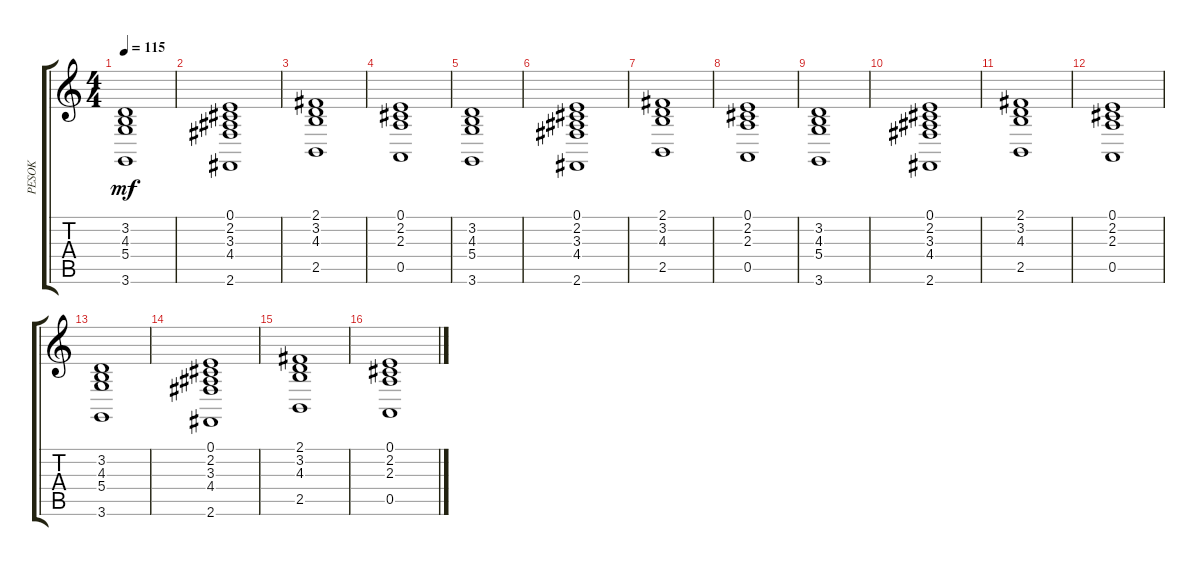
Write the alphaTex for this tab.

\track ("PESOK" "PESOK") {instrument stringensemble1}
\staff {score tabs}
\tuning (E4 B3 G3 D3 A2 E2) {hide}
\ts (4 4)
\tempo 115
\clef g2
\ks c
(3.2 4.3 5.4 3.6).1{dy mf} |
(0.1 2.2 3.3 4.4 2.6).1 |
(2.1 3.2 4.3 2.5).1 |
(0.1 2.2 2.3 0.5).1 |
(3.2 4.3 5.4 3.6).1 |
(0.1 2.2 3.3 4.4 2.6).1 |
(2.1 3.2 4.3 2.5).1 |
(0.1 2.2 2.3 0.5).1 |
(3.2 4.3 5.4 3.6).1 |
(0.1 2.2 3.3 4.4 2.6).1 |
(2.1 3.2 4.3 2.5).1 |
(0.1 2.2 2.3 0.5).1 |
(3.2 4.3 5.4 3.6).1 |
(0.1 2.2 3.3 4.4 2.6).1 |
(2.1 3.2 4.3 2.5).1 |
(0.1 2.2 2.3 0.5).1
